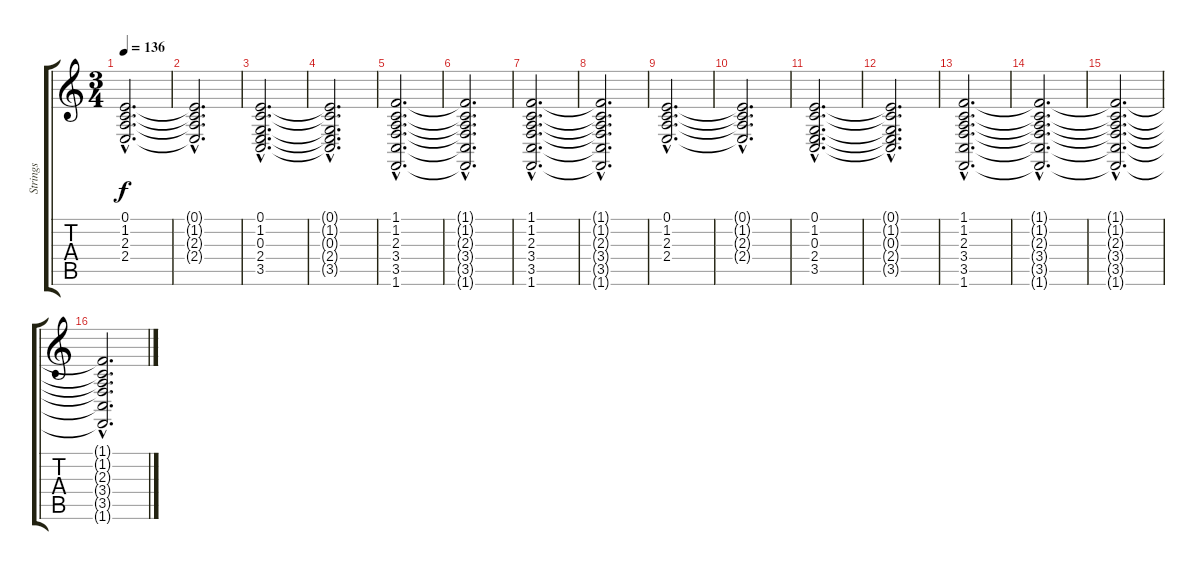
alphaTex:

\track ("Strings" "Strings") {instrument stringensemble1}
\staff {score tabs}
\tuning (E4 B3 G3 D3 A2 E2) {hide}
\ts (3 4)
\tempo 136
\clef g2
\ks aminor
(0.1{hac} 1.2{hac} 2.3{hac} 2.4{hac}).2{d dy f} |
(0.1{hac t} 1.2{hac t} 2.3{hac t} 2.4{hac t}).2{d} |
(0.1{hac} 1.2{hac} 0.3{hac} 2.4{hac} 3.5{hac}).2{d} |
(0.1{hac t} 1.2{hac t} 0.3{hac t} 2.4{hac t} 3.5{hac t}).2{d} |
(1.1{hac} 1.2{hac} 2.3{hac} 3.4{hac} 3.5{hac} 1.6{hac}).2{d} |
(1.1{hac t} 1.2{hac t} 2.3{hac t} 3.4{hac t} 3.5{hac t} 1.6{hac t}).2{d} |
(1.1{hac} 1.2{hac} 2.3{hac} 3.4{hac} 3.5{hac} 1.6{hac}).2{d} |
(1.1{hac t} 1.2{hac t} 2.3{hac t} 3.4{hac t} 3.5{hac t} 1.6{hac t}).2{d} |
(0.1{hac} 1.2{hac} 2.3{hac} 2.4{hac}).2{d} |
(0.1{hac t} 1.2{hac t} 2.3{hac t} 2.4{hac t}).2{d} |
(0.1{hac} 1.2{hac} 0.3{hac} 2.4{hac} 3.5{hac}).2{d} |
(0.1{hac t} 1.2{hac t} 0.3{hac t} 2.4{hac t} 3.5{hac t}).2{d} |
(1.1{hac} 1.2{hac} 2.3{hac} 3.4{hac} 3.5{hac} 1.6{hac}).2{d} |
(1.1{hac t} 1.2{hac t} 2.3{hac t} 3.4{hac t} 3.5{hac t} 1.6{hac t}).2{d} |
(1.1{hac t} 1.2{hac t} 2.3{hac t} 3.4{hac t} 3.5{hac t} 1.6{hac t}).2{d} |
(1.1{hac t} 1.2{hac t} 2.3{hac t} 3.4{hac t} 3.5{hac t} 1.6{hac t}).2{d}
